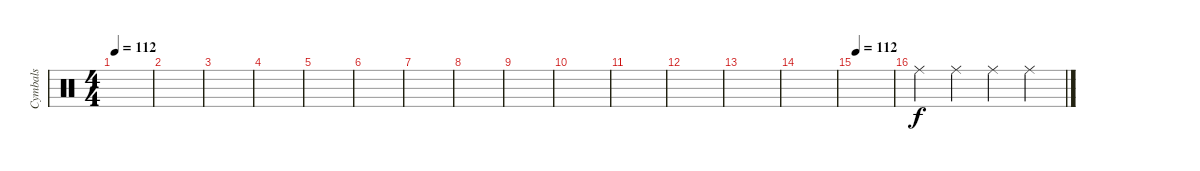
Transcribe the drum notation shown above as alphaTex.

\track ("Cymbals" "Cymbals") {instrument percussion}
\staff {score}
\articulation defaults
\ts (4 4)
\tempo 112
\clef neutral
\ks c
|
|
|
|
|
|
|
|
|
|
|
|
|
|
\tempo 112
|
"Ride (middle)".4 "Ride (middle)".4 "Ride (middle)".4 "Ride (middle)".4
